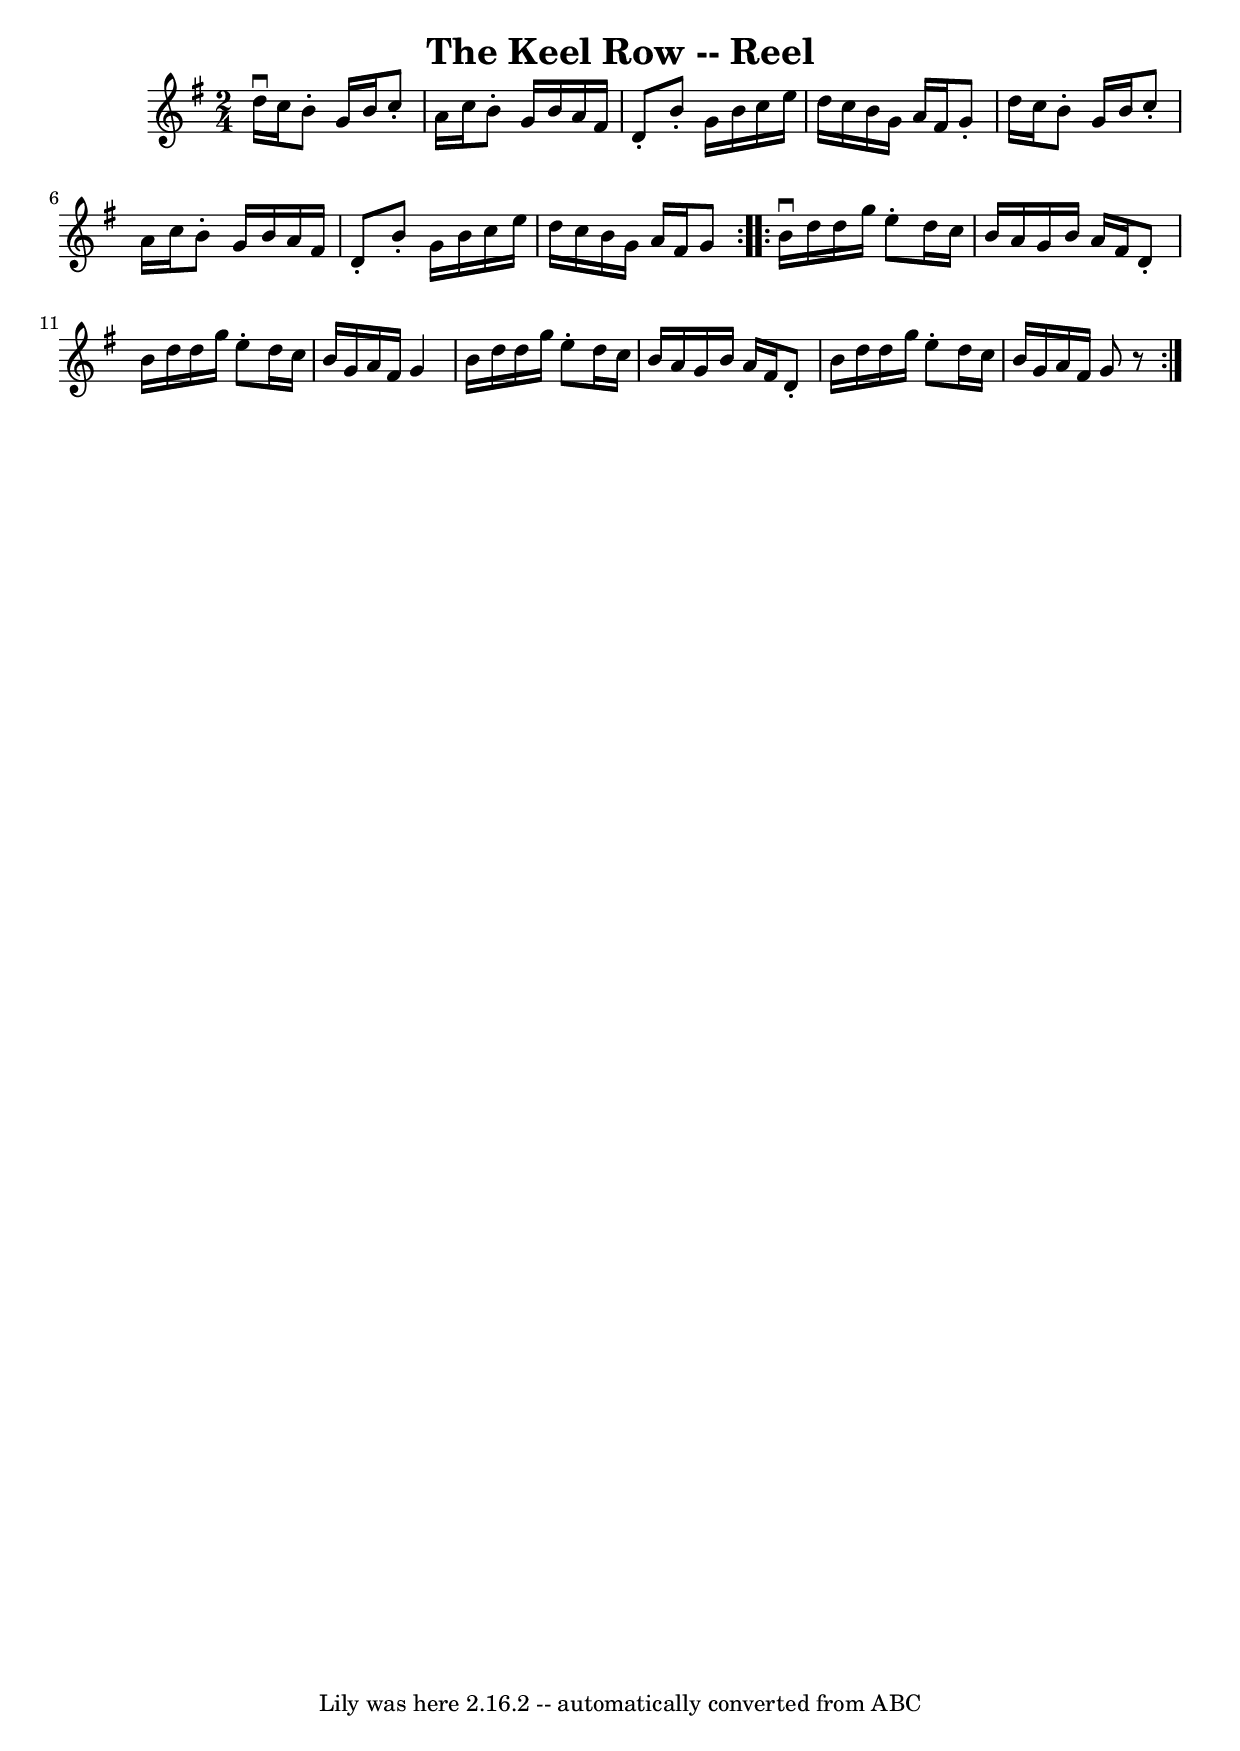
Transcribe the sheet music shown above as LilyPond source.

\version "2.16.2"
\include "Mammoth.ily"
\header {
  %% book = "Ryan's Mammoth Collection"
  crossRefNumber = "1"
  footnotes = "\\\\168\\\\(Or TWIN SISTERS.)\\\\TWIN SISTERS.-First two ladies join hands, chassa across.\\\\[same time] First two gents chassa across, outside singly,\\\\join hands, chassa back, [same time] two ladies return\\\\outside.-First couple down the centre, back, cast off,\\\\right and left. [Next two ladies, etc."
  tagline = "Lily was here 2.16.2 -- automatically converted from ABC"
  title = "The Keel Row -- Reel"

}
voicedefault =  {



  \repeat volta 2 {

    \time 2/4 
    \key g \major d''16^\downbow c''16  |
    b'8 -. g'16   
    b'16 c''8 -. a'16 c''16    |
    b'8 -. g'16 b'16 a'16    
    fis'16 d'8 -.   |
    b'8 -. g'16 b'16 c''16 e''16 d''16  
    c''16    |
    b'16 g'16 a'16 fis'16 g'8 -. d''16 c''16 
    |
    b'8 -. g'16 b'16 c''8 -. a'16 c''16    |
    
    b'8 -. g'16 b'16 a'16 fis'16 d'8 -.   |
    b'8 -. g'16    
    b'16 c''16 e''16 d''16 c''16    |
    b'16 g'16 a'16    
    fis'16 g'8  
  } 
  \repeat volta 2 {
    b'16^\downbow d''16 d''16 g''16 
    e''8 -. d''16 c''16    |
    b'16 a'16 g'16 b'16 a'16  
    fis'16 d'8 -.   |
    b'16 d''16 d''16 g''16 e''8 -.   
    d''16 c''16    |
    b'16 g'16 a'16 fis'16 g'4    |
    
    b'16 d''16 d''16 g''16 e''8 -. d''16 c''16    |
    
    b'16 a'16 g'16 b'16 a'16 fis'16 d'8 -.   |
    b'16    
    d''16 d''16 g''16 e''8 -. d''16 c''16    |
    b'16 g'16  
    a'16 fis'16 g'8    r8 
  }   

}

\score{
  <<

    \context Staff="default"
    {
      \voicedefault 
      
    }

  >>
  \layout {
    
  }
  \midi {
  }

}
